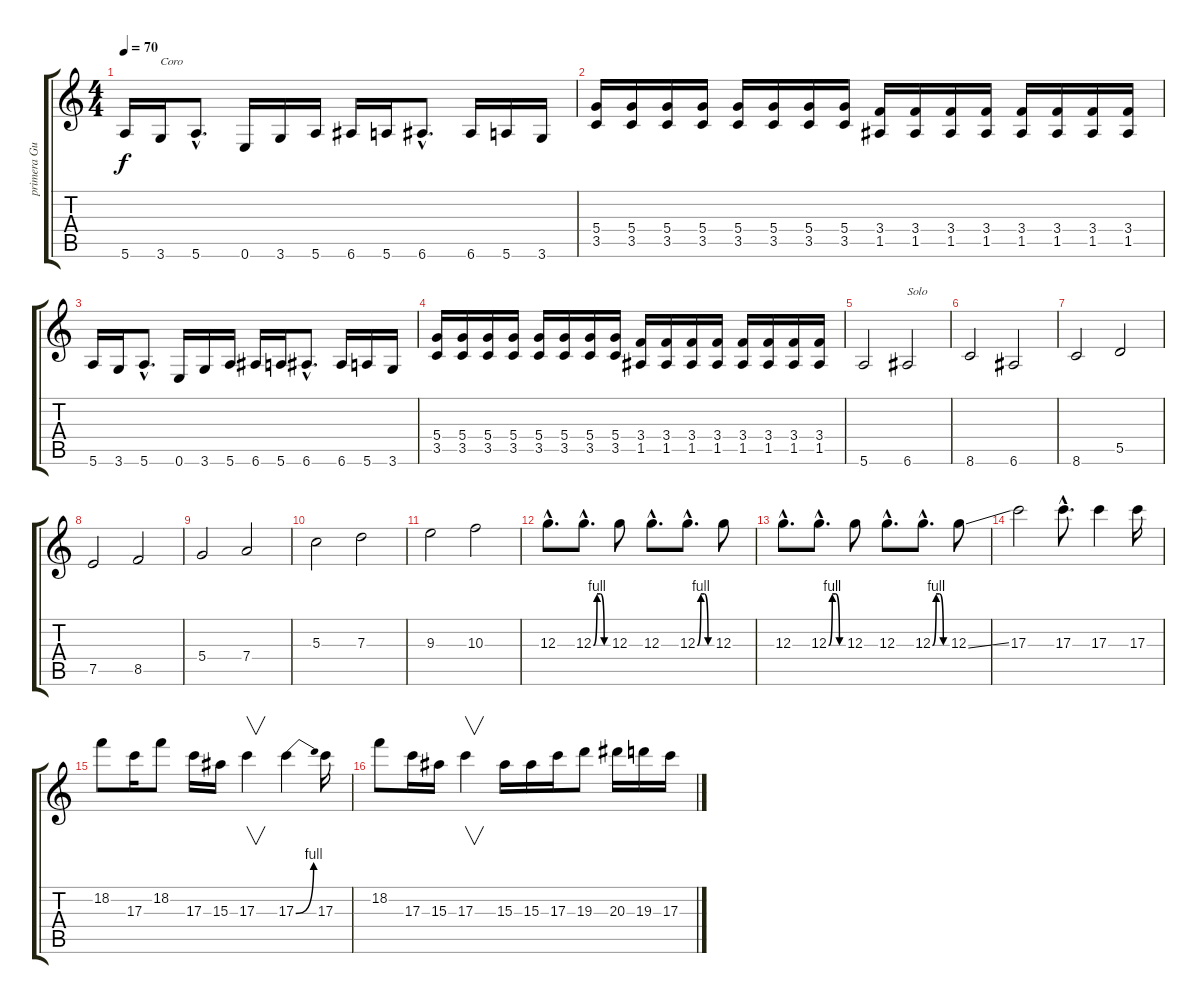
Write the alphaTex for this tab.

\track ("primera Guitarra" "primera Gu") {instrument distortionguitar}
\staff {score tabs}
\tuning (E4 B3 G3 D3 A2 E2) {hide}
\ts (4 4)
\tempo 70
\clef g2
\ks c
5.6.16{dy f} 3.6.16{txt "Coro"} 5.6{hac}.8{d} 0.6.16 3.6.16 5.6.16 6.6.16 5.6.16 6.6{hac}.8{d} 6.6.16 5.6.16 3.6.16 |
(5.4 3.5).16 (5.4 3.5).16 (5.4 3.5).16 (5.4 3.5).16 (5.4 3.5).16 (5.4 3.5).16 (5.4 3.5).16 (5.4 3.5).16 (3.4 1.5).16 (3.4 1.5).16 (3.4 1.5).16 (3.4 1.5).16 (3.4 1.5).16 (3.4 1.5).16 (3.4 1.5).16 (3.4 1.5).16 |
5.6.16 3.6.16 5.6{hac}.8{d} 0.6.16 3.6.16 5.6.16 6.6.16 5.6.16 6.6{hac}.8{d} 6.6.16 5.6.16 3.6.16 |
(5.4 3.5).16 (5.4 3.5).16 (5.4 3.5).16 (5.4 3.5).16 (5.4 3.5).16 (5.4 3.5).16 (5.4 3.5).16 (5.4 3.5).16 (3.4 1.5).16 (3.4 1.5).16 (3.4 1.5).16 (3.4 1.5).16 (3.4 1.5).16 (3.4 1.5).16 (3.4 1.5).16 (3.4 1.5).16 |
5.6.2 6.6.2{txt "Solo"} |
8.6.2 6.6.2 |
8.6.2 5.5.2 |
7.5.2 8.5.2 |
5.4.2 7.4.2 |
5.3.2 7.3.2 |
9.3.2 10.3.2 |
12.3{hac}.8{d} 12.3{be (custom 0 0 15 4 30 4 45 0 60 0) hac}.8{d} 12.3.8 12.3{hac}.8{d} 12.3{be (custom 0 0 15 4 30 4 45 0 60 0) hac}.8{d} 12.3.8 |
12.3{hac}.8{d} 12.3{be (custom 0 0 15 4 30 4 45 0 60 0) hac}.8{d} 12.3.8 12.3{hac}.8{d} 12.3{be (custom 0 0 15 4 30 4 45 0 60 0) hac}.8{d} 12.3{ss}.8 |
17.3.2 17.3{hac}.8{d} 17.3.4 17.3.16 |
18.2.8 17.3.16 18.2.8 17.3.16 15.3.16 17.3.4{v} 17.3{be (bend 0 0 60 4)}.4 17.3.16 |
18.2.8 17.3.16 15.3.16 17.3.4{v} 15.3.16 15.3.16 17.3.16 19.3.8 20.3.16 19.3.16 17.3.16
